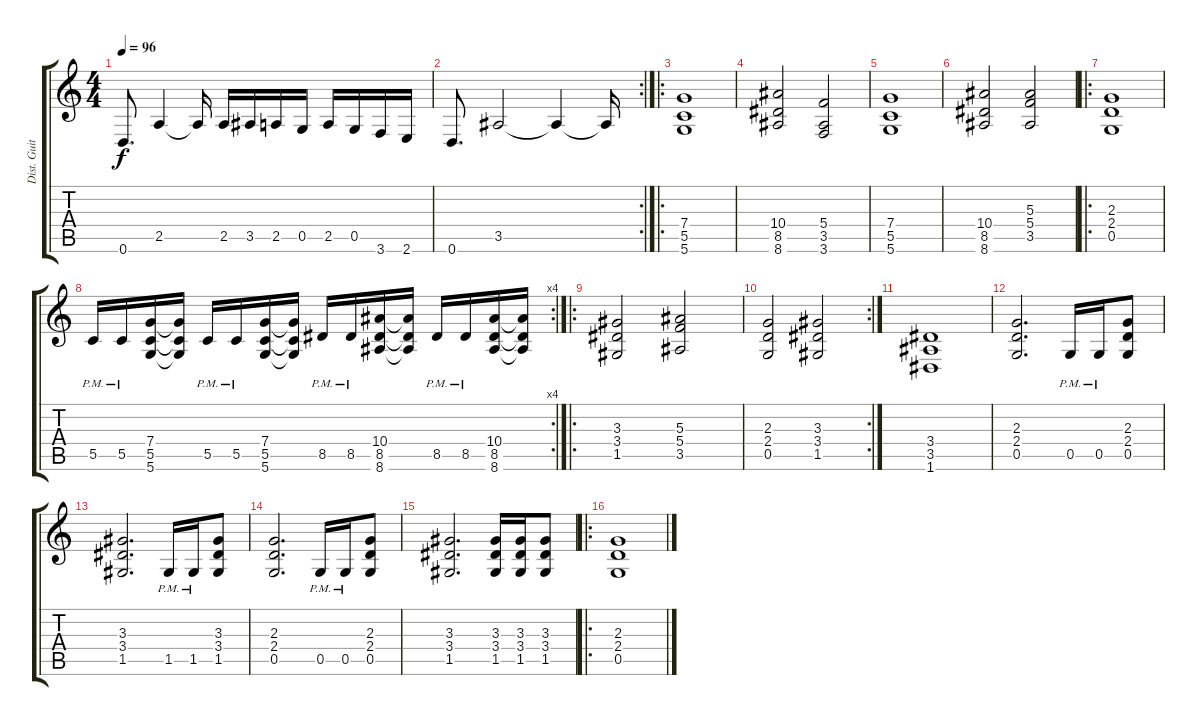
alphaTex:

\track ("Dist. Guitar I" "Dist. Guit") {instrument distortionguitar}
\staff {score tabs}
\tuning (D4 A3 F3 C3 G2 D2) {hide}
\ts (4 4)
\tempo 96
\clef g2
\ks c
0.6.8{d dy f} 2.5.4 2.5{t}.16 2.5.16 3.5.16 2.5.16 0.5.16 2.5.16 0.5.16 3.6.16 2.6.16 |
\rc 2
0.6.8{d} 3.5.2 3.5{t}.4 3.5{t}.16 |
\ro
(7.4 5.5 5.6).1 |
(10.4 8.5 8.6).2 (5.4 3.5 3.6).2 |
(7.4 5.5 5.6).1 |
(10.4 8.5 8.6).2 (5.3 5.4 3.5).2 |
\ro
(2.3 2.4 0.5).1 |
\rc 4
5.5{pm}.16 5.5{pm}.16 (7.4 5.5 5.6).16 (7.4{t} 5.5{t} 5.6{t}).16 5.5{pm}.16 5.5{pm}.16 (7.4 5.5 5.6).16 (7.4{t} 5.5{t} 5.6{t}).16 8.5{pm}.16 8.5{pm}.16 (10.4 8.5 8.6).16 (10.4{t} 8.5{t} 8.6{t}).16 8.5{pm}.16 8.5{pm}.16 (10.4 8.5 8.6).16 (10.4{t} 8.5{t} 8.6{t}).16 |
\ro
(3.3 3.4 1.5).2 (5.3 5.4 3.5).2 |
\rc 2
(2.3 2.4 0.5).2 (3.3 3.4 1.5).2 |
(3.4 3.5 1.6).1 |
(2.3 2.4 0.5).2{d} 0.5{pm}.16 0.5{pm}.16 (2.3 2.4 0.5).8 |
(3.3 3.4 1.5).2{d} 1.5{pm}.16 1.5{pm}.16 (3.3 3.4 1.5).8 |
(2.3 2.4 0.5).2{d} 0.5{pm}.16 0.5{pm}.16 (2.3 2.4 0.5).8 |
(3.3 3.4 1.5).2{d} (3.3 3.4 1.5).16 (3.3 3.4 1.5).16 (3.3 3.4 1.5).8 |
\ro
(2.3 2.4 0.5).1
